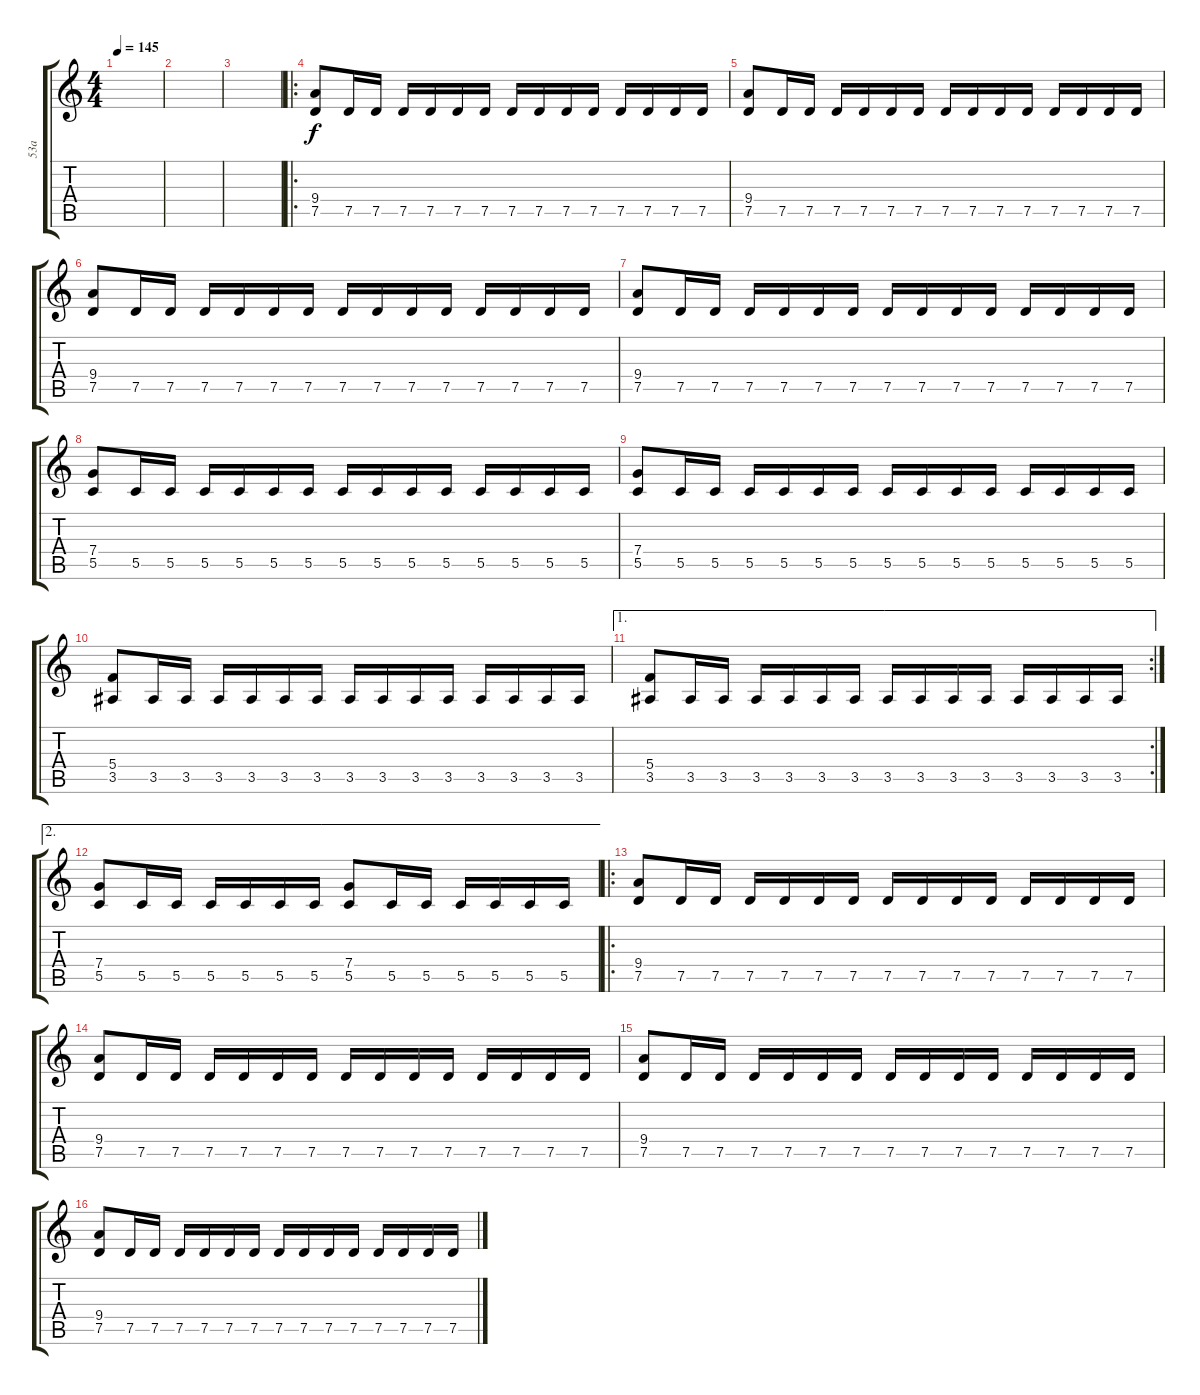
\track ("53a" "53a") {instrument distortionguitar}
\staff {score tabs}
\tuning (D4 A3 F3 C3 G2 D2) {hide}
\ts (4 4)
\tempo 145
\clef g2
\ks c
|
|
|
\ro
(9.4 7.5).8 7.5.16 7.5.16 7.5.16 7.5.16 7.5.16 7.5.16 7.5.16 7.5.16 7.5.16 7.5.16 7.5.16 7.5.16 7.5.16 7.5.16 |
(9.4 7.5).8 7.5.16 7.5.16 7.5.16 7.5.16 7.5.16 7.5.16 7.5.16 7.5.16 7.5.16 7.5.16 7.5.16 7.5.16 7.5.16 7.5.16 |
(9.4 7.5).8 7.5.16 7.5.16 7.5.16 7.5.16 7.5.16 7.5.16 7.5.16 7.5.16 7.5.16 7.5.16 7.5.16 7.5.16 7.5.16 7.5.16 |
(9.4 7.5).8 7.5.16 7.5.16 7.5.16 7.5.16 7.5.16 7.5.16 7.5.16 7.5.16 7.5.16 7.5.16 7.5.16 7.5.16 7.5.16 7.5.16 |
(7.4 5.5).8 5.5.16 5.5.16 5.5.16 5.5.16 5.5.16 5.5.16 5.5.16 5.5.16 5.5.16 5.5.16 5.5.16 5.5.16 5.5.16 5.5.16 |
(7.4 5.5).8 5.5.16 5.5.16 5.5.16 5.5.16 5.5.16 5.5.16 5.5.16 5.5.16 5.5.16 5.5.16 5.5.16 5.5.16 5.5.16 5.5.16 |
(5.4 3.5).8 3.5.16 3.5.16 3.5.16 3.5.16 3.5.16 3.5.16 3.5.16 3.5.16 3.5.16 3.5.16 3.5.16 3.5.16 3.5.16 3.5.16 |
\ae 1
\rc 2
(5.4 3.5).8 3.5.16 3.5.16 3.5.16 3.5.16 3.5.16 3.5.16 3.5.16 3.5.16 3.5.16 3.5.16 3.5.16 3.5.16 3.5.16 3.5.16 |
\ae 2
(7.4 5.5).8 5.5.16 5.5.16 5.5.16 5.5.16 5.5.16 5.5.16 (7.4 5.5).8 5.5.16 5.5.16 5.5.16 5.5.16 5.5.16 5.5.16 |
\ro
(9.4 7.5).8 7.5.16 7.5.16 7.5.16 7.5.16 7.5.16 7.5.16 7.5.16 7.5.16 7.5.16 7.5.16 7.5.16 7.5.16 7.5.16 7.5.16 |
(9.4 7.5).8 7.5.16 7.5.16 7.5.16 7.5.16 7.5.16 7.5.16 7.5.16 7.5.16 7.5.16 7.5.16 7.5.16 7.5.16 7.5.16 7.5.16 |
(9.4 7.5).8 7.5.16 7.5.16 7.5.16 7.5.16 7.5.16 7.5.16 7.5.16 7.5.16 7.5.16 7.5.16 7.5.16 7.5.16 7.5.16 7.5.16 |
(9.4 7.5).8 7.5.16 7.5.16 7.5.16 7.5.16 7.5.16 7.5.16 7.5.16 7.5.16 7.5.16 7.5.16 7.5.16 7.5.16 7.5.16 7.5.16
